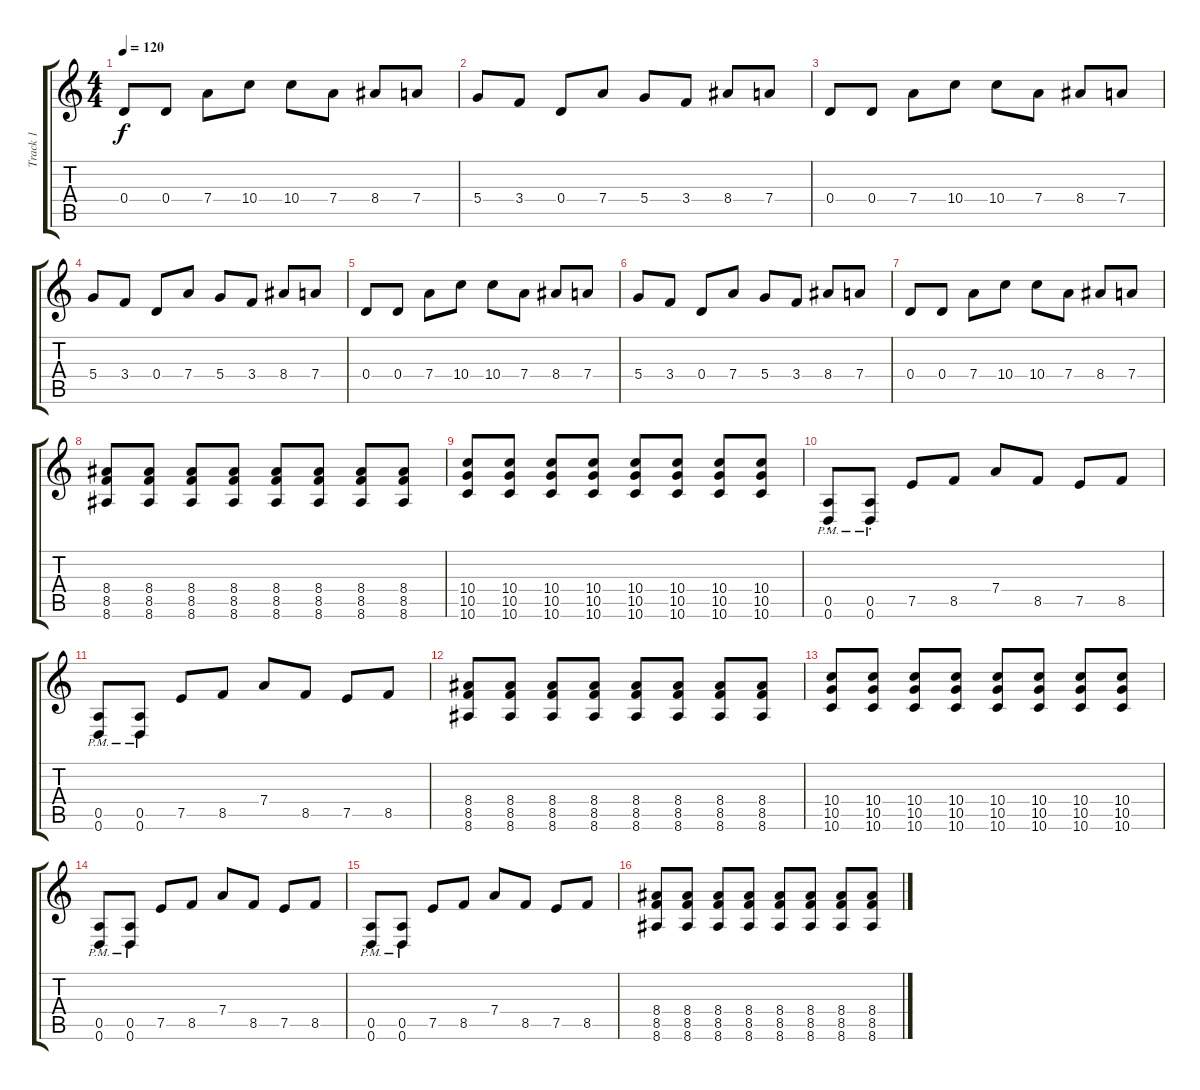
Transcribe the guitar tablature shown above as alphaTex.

\track ("Track 1" "Track 1") {instrument distortionguitar}
\staff {score tabs}
\tuning (E4 B3 G3 D3 A2 D2) {hide}
\ts (4 4)
\tempo 120
\clef g2
\ks c
0.4.8{dy f} 0.4.8 7.4.8 10.4.8 10.4.8 7.4.8 8.4.8 7.4.8 |
5.4.8 3.4.8 0.4.8 7.4.8 5.4.8 3.4.8 8.4.8 7.4.8 |
0.4.8 0.4.8 7.4.8 10.4.8 10.4.8 7.4.8 8.4.8 7.4.8 |
5.4.8 3.4.8 0.4.8 7.4.8 5.4.8 3.4.8 8.4.8 7.4.8 |
0.4.8 0.4.8 7.4.8 10.4.8 10.4.8 7.4.8 8.4.8 7.4.8 |
5.4.8 3.4.8 0.4.8 7.4.8 5.4.8 3.4.8 8.4.8 7.4.8 |
0.4.8 0.4.8 7.4.8 10.4.8 10.4.8 7.4.8 8.4.8 7.4.8 |
(8.4 8.5 8.6).8 (8.4 8.5 8.6).8 (8.4 8.5 8.6).8 (8.4 8.5 8.6).8 (8.4 8.5 8.6).8 (8.4 8.5 8.6).8 (8.4 8.5 8.6).8 (8.4 8.5 8.6).8 |
(10.4 10.5 10.6).8 (10.4 10.5 10.6).8 (10.4 10.5 10.6).8 (10.4 10.5 10.6).8 (10.4 10.5 10.6).8 (10.4 10.5 10.6).8 (10.4 10.5 10.6).8 (10.4 10.5 10.6).8 |
(0.5{pm st} 0.6{pm st}).8 (0.5{pm st} 0.6{pm st}).8 7.5.8 8.5.8 7.4.8 8.5.8 7.5.8 8.5.8 |
(0.5{pm} 0.6{pm}).8 (0.5{pm} 0.6{pm}).8 7.5.8 8.5.8 7.4.8 8.5.8 7.5.8 8.5.8 |
(8.4 8.5 8.6).8 (8.4 8.5 8.6).8 (8.4 8.5 8.6).8 (8.4 8.5 8.6).8 (8.4 8.5 8.6).8 (8.4 8.5 8.6).8 (8.4 8.5 8.6).8 (8.4 8.5 8.6).8 |
(10.4 10.5 10.6).8 (10.4 10.5 10.6).8 (10.4 10.5 10.6).8 (10.4 10.5 10.6).8 (10.4 10.5 10.6).8 (10.4 10.5 10.6).8 (10.4 10.5 10.6).8 (10.4 10.5 10.6).8 |
(0.5{pm} 0.6{pm}).8 (0.5{pm} 0.6{pm}).8 7.5.8 8.5.8 7.4.8 8.5.8 7.5.8 8.5.8 |
(0.5{pm} 0.6{pm}).8 (0.5{pm} 0.6{pm}).8 7.5.8 8.5.8 7.4.8 8.5.8 7.5.8 8.5.8 |
(8.4 8.5 8.6).8 (8.4 8.5 8.6).8 (8.4 8.5 8.6).8 (8.4 8.5 8.6).8 (8.4 8.5 8.6).8 (8.4 8.5 8.6).8 (8.4 8.5 8.6).8 (8.4 8.5 8.6).8
